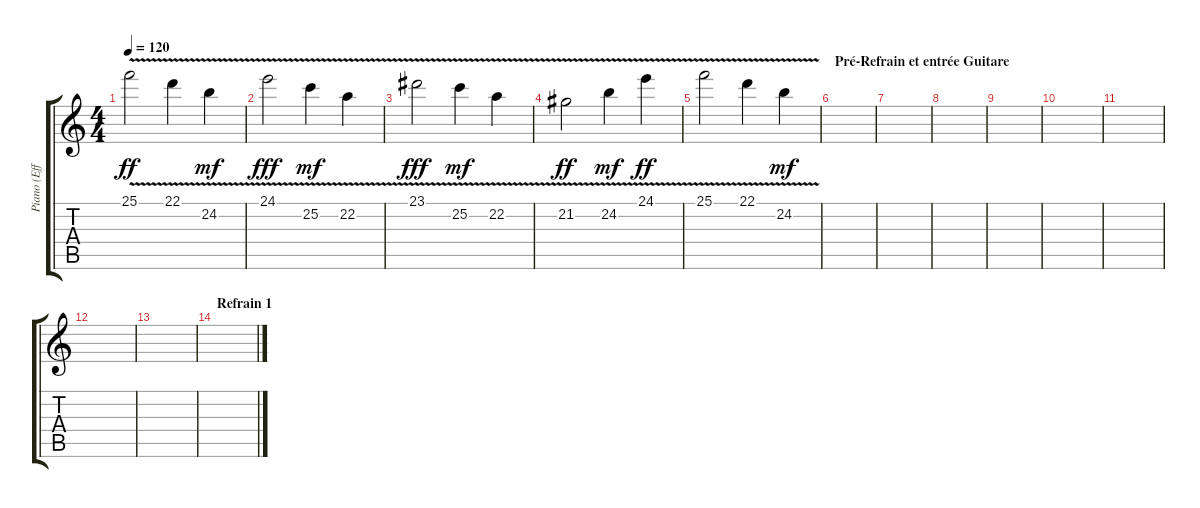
\track ("Piano (Effet)" "Piano (Eff") {instrument brightacousticpiano}
\staff {score tabs}
\tuning (E4 B3 G3 D3 A2 E2) {hide}
\ts (4 4)
\tempo 120
\clef g2
\ks c
25.1{v}.2{dy ff} 22.1{v}.4 24.2{v}.4{dy mf} |
24.1{v}.2{dy fff} 25.2{v}.4{dy mf} 22.2{v}.4 |
23.1{v}.2{dy fff} 25.2{v}.4{dy mf} 22.2{v}.4 |
21.2{v}.2{dy ff} 24.2{v}.4{dy mf} 24.1{v}.4{dy ff} |
25.1{v}.2 22.1{v}.4 24.2{v}.4{dy mf} |
\section ("" "Pré-Refrain et entrée Guitare")
|
|
|
|
|
|
|
|
\section ("" "Refrain 1")
